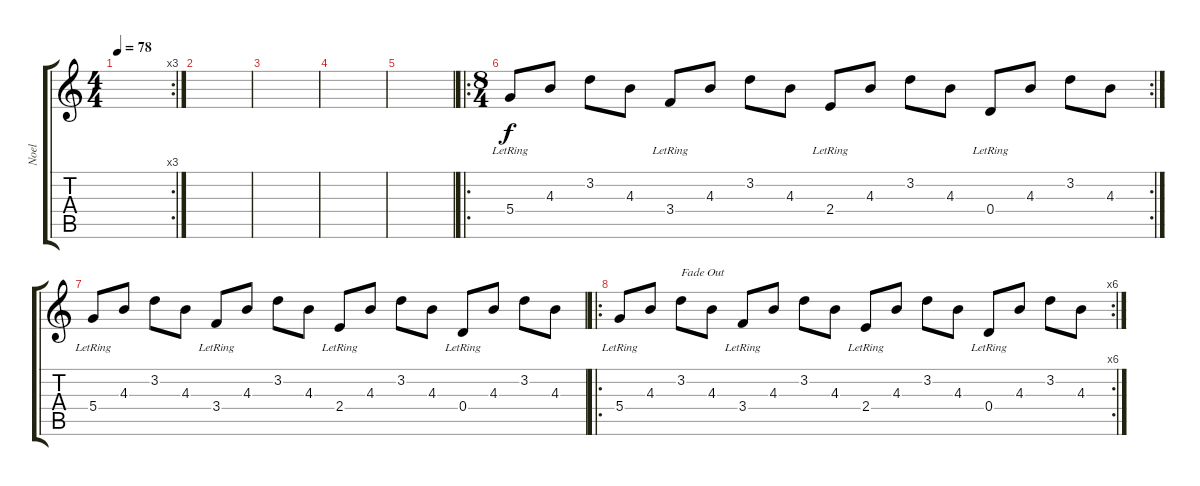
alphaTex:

\track ("Noel" "Noel") {instrument acousticguitarsteel}
\staff {score tabs}
\tuning (E4 B3 G3 D3 A2 E2) {hide}
\rc 3
\ts (4 4)
\tempo 78
\clef g2
\ks c
|
|
|
|
|
\ro
\rc 2
\ts (8 4)
5.4{lr}.8 4.3.8 3.2.8 4.3.8 3.4{lr}.8 4.3.8 3.2.8 4.3.8 2.4{lr}.8 4.3.8 3.2.8 4.3.8 0.4{lr}.8 4.3.8 3.2.8 4.3.8 |
5.4{lr}.8 4.3.8 3.2.8 4.3.8 3.4{lr}.8 4.3.8 3.2.8 4.3.8 2.4{lr}.8 4.3.8 3.2.8 4.3.8 0.4{lr}.8 4.3.8 3.2.8 4.3.8 |
\ro
\rc 6
5.4{lr}.8 4.3.8 3.2.8{txt "Fade Out"} 4.3.8 3.4{lr}.8 4.3.8 3.2.8 4.3.8 2.4{lr}.8 4.3.8 3.2.8 4.3.8 0.4{lr}.8 4.3.8 3.2.8 4.3.8
